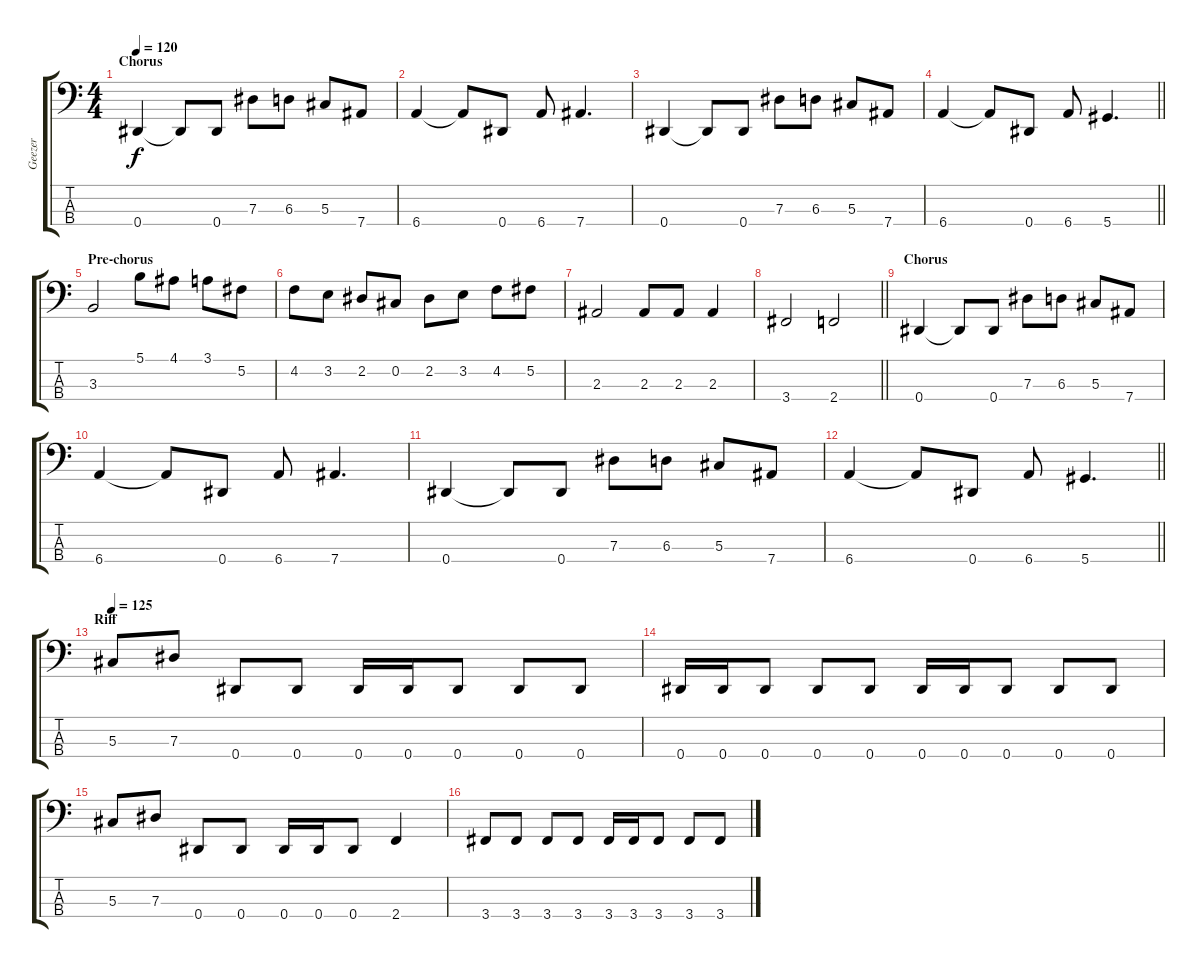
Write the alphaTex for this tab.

\track ("Geezer" "Geezer") {instrument electricbassfinger}
\staff {score tabs}
\tuning (Gb2 Db2 Ab1 Eb1) {hide}
\ts (4 4)
\section ("" "Chorus")
\tempo 120
\clef f4
\ks c
0.4.4{dy f} 0.4{t}.8 0.4.8 7.3.8 6.3.8 5.3.8 7.4.8 |
6.4.4 6.4{t}.8 0.4.8 6.4.8 7.4.4{d} |
0.4.4 0.4{t}.8 0.4.8 7.3.8 6.3.8 5.3.8 7.4.8 |
\barLineRight lightlight
6.4.4 6.4{t}.8 0.4.8 6.4.8 5.4.4{d} |
\section ("" "Pre-chorus")
3.3.2 5.1.8 4.1.8 3.1.8 5.2.8 |
4.2.8 3.2.8 2.2.8 0.2.8 2.2.8 3.2.8 4.2.8 5.2.8 |
2.3.2 2.3.8 2.3.8 2.3.4 |
\barLineRight lightlight
3.4.2 2.4.2 |
\section ("" " Chorus")
0.4.4 0.4{t}.8 0.4.8 7.3.8 6.3.8 5.3.8 7.4.8 |
6.4.4 6.4{t}.8 0.4.8 6.4.8 7.4.4{d} |
0.4.4 0.4{t}.8 0.4.8 7.3.8 6.3.8 5.3.8 7.4.8 |
\barLineRight lightlight
6.4.4 6.4{t}.8 0.4.8 6.4.8 5.4.4{d} |
\section ("" "Riff")
\tempo 125
5.3.8 7.3.8 0.4.8 0.4.8 0.4.16 0.4.16 0.4.8 0.4.8 0.4.8 |
0.4.16 0.4.16 0.4.8 0.4.8 0.4.8 0.4.16 0.4.16 0.4.8 0.4.8 0.4.8 |
5.3.8 7.3.8 0.4.8 0.4.8 0.4.16 0.4.16 0.4.8 2.4.4 |
3.4.8 3.4.8 3.4.8 3.4.8 3.4.16 3.4.16 3.4.8 3.4.8 3.4.8
